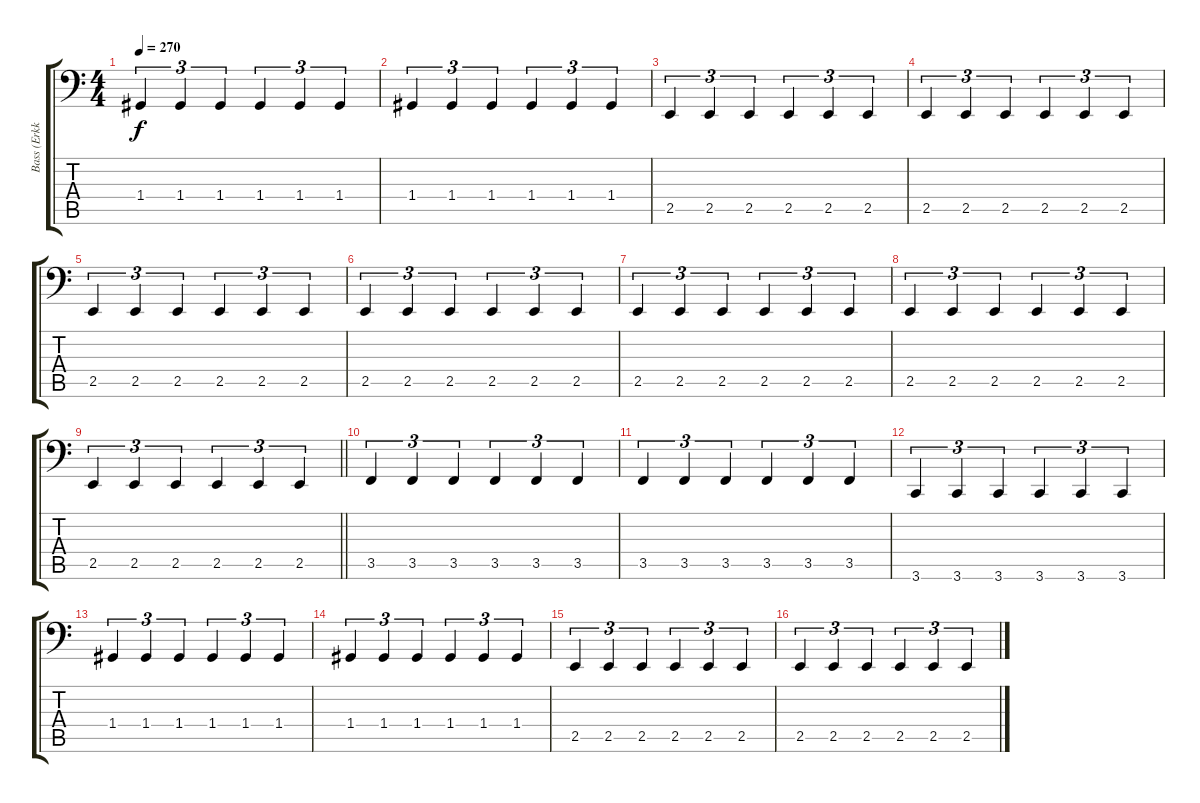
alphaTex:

\track ("Bass (Erkki)" "Bass (Erkk") {instrument electricbassfinger}
\staff {score tabs}
\tuning (A2 F2 C2 G1 D1 A0) {hide}
\ts (4 4)
\tempo 270
\clef f4
\ks c
1.4.4{tu (3 2) dy f} 1.4.4{tu (3 2)} 1.4.4{tu (3 2)} 1.4.4{tu (3 2)} 1.4.4{tu (3 2)} 1.4.4{tu (3 2)} |
1.4.4{tu (3 2)} 1.4.4{tu (3 2)} 1.4.4{tu (3 2)} 1.4.4{tu (3 2)} 1.4.4{tu (3 2)} 1.4.4{tu (3 2)} |
2.5.4{tu (3 2)} 2.5.4{tu (3 2)} 2.5.4{tu (3 2)} 2.5.4{tu (3 2)} 2.5.4{tu (3 2)} 2.5.4{tu (3 2)} |
2.5.4{tu (3 2)} 2.5.4{tu (3 2)} 2.5.4{tu (3 2)} 2.5.4{tu (3 2)} 2.5.4{tu (3 2)} 2.5.4{tu (3 2)} |
2.5.4{tu (3 2)} 2.5.4{tu (3 2)} 2.5.4{tu (3 2)} 2.5.4{tu (3 2)} 2.5.4{tu (3 2)} 2.5.4{tu (3 2)} |
2.5.4{tu (3 2)} 2.5.4{tu (3 2)} 2.5.4{tu (3 2)} 2.5.4{tu (3 2)} 2.5.4{tu (3 2)} 2.5.4{tu (3 2)} |
2.5.4{tu (3 2)} 2.5.4{tu (3 2)} 2.5.4{tu (3 2)} 2.5.4{tu (3 2)} 2.5.4{tu (3 2)} 2.5.4{tu (3 2)} |
2.5.4{tu (3 2)} 2.5.4{tu (3 2)} 2.5.4{tu (3 2)} 2.5.4{tu (3 2)} 2.5.4{tu (3 2)} 2.5.4{tu (3 2)} |
\barLineRight lightlight
2.5.4{tu (3 2)} 2.5.4{tu (3 2)} 2.5.4{tu (3 2)} 2.5.4{tu (3 2)} 2.5.4{tu (3 2)} 2.5.4{tu (3 2)} |
3.5.4{tu (3 2)} 3.5.4{tu (3 2)} 3.5.4{tu (3 2)} 3.5.4{tu (3 2)} 3.5.4{tu (3 2)} 3.5.4{tu (3 2)} |
3.5.4{tu (3 2)} 3.5.4{tu (3 2)} 3.5.4{tu (3 2)} 3.5.4{tu (3 2)} 3.5.4{tu (3 2)} 3.5.4{tu (3 2)} |
3.6.4{tu (3 2)} 3.6.4{tu (3 2)} 3.6.4{tu (3 2)} 3.6.4{tu (3 2)} 3.6.4{tu (3 2)} 3.6.4{tu (3 2)} |
1.4.4{tu (3 2)} 1.4.4{tu (3 2)} 1.4.4{tu (3 2)} 1.4.4{tu (3 2)} 1.4.4{tu (3 2)} 1.4.4{tu (3 2)} |
1.4.4{tu (3 2)} 1.4.4{tu (3 2)} 1.4.4{tu (3 2)} 1.4.4{tu (3 2)} 1.4.4{tu (3 2)} 1.4.4{tu (3 2)} |
2.5.4{tu (3 2)} 2.5.4{tu (3 2)} 2.5.4{tu (3 2)} 2.5.4{tu (3 2)} 2.5.4{tu (3 2)} 2.5.4{tu (3 2)} |
2.5.4{tu (3 2)} 2.5.4{tu (3 2)} 2.5.4{tu (3 2)} 2.5.4{tu (3 2)} 2.5.4{tu (3 2)} 2.5.4{tu (3 2)}
